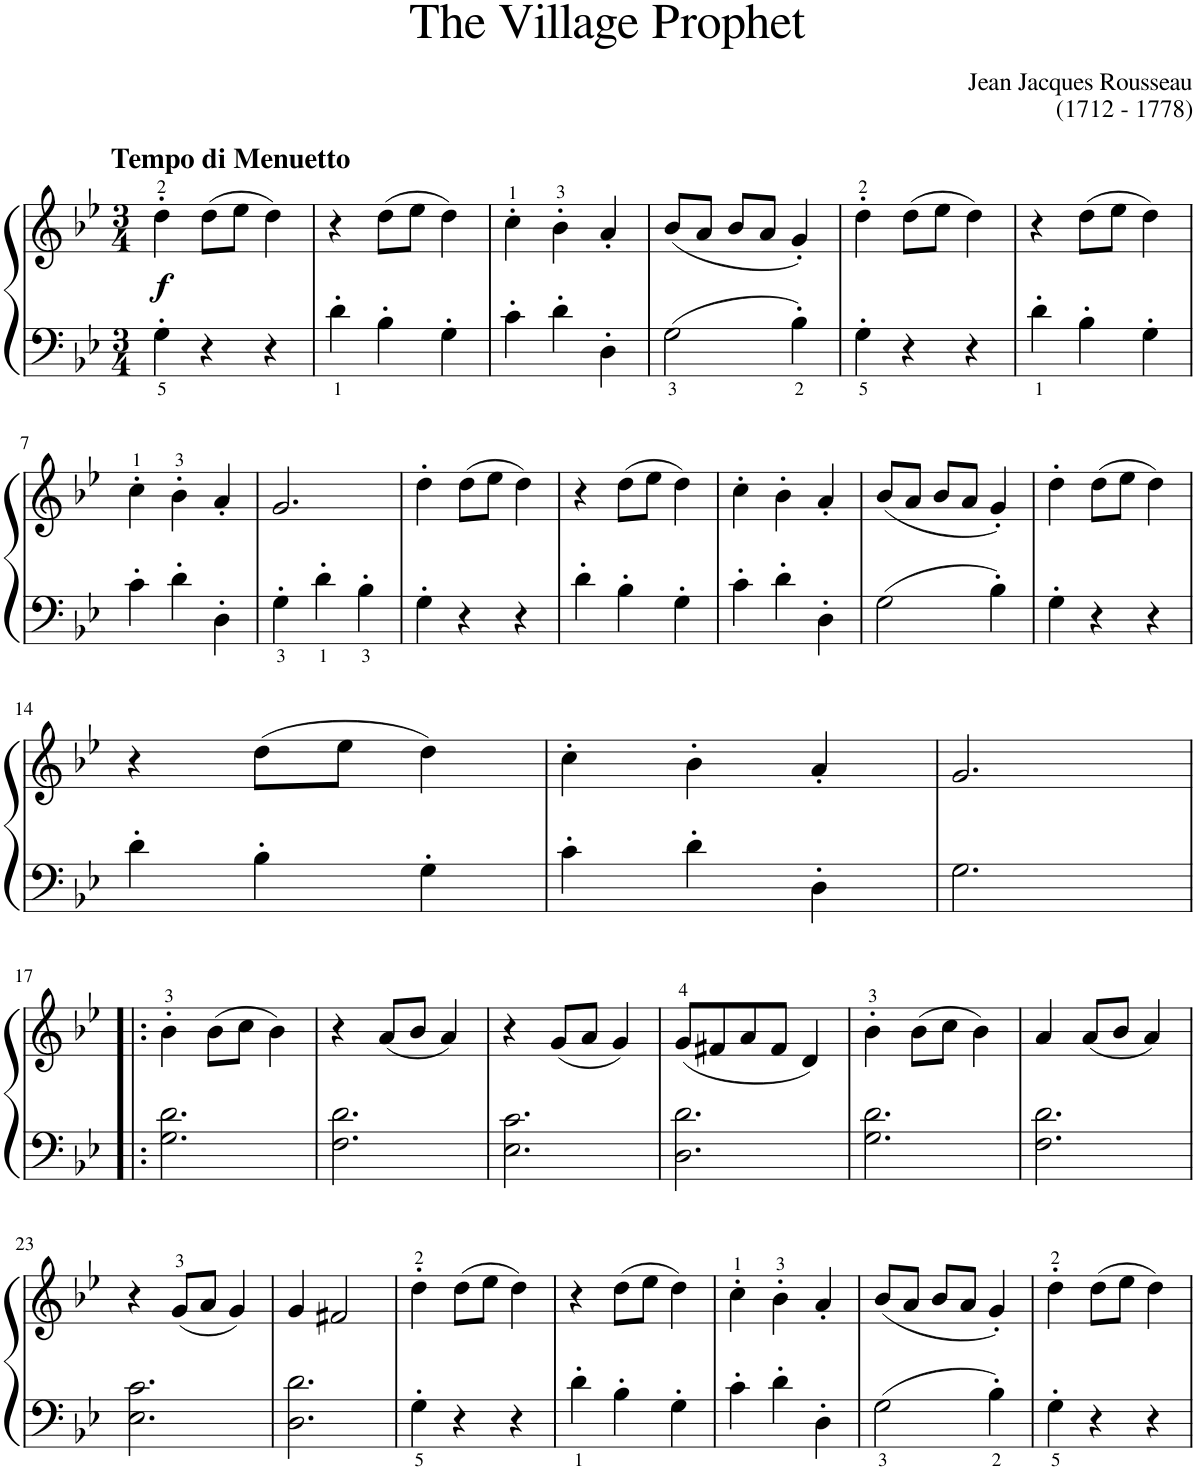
**kern	**kern	**dynam
*part1	*part1	*part1
*staff2	*staff1	*staff1/2
*I"Piano	*	*
*I'Pno	*	*
*clefF4	*clefG2	*
*k[b-e-]	*k[b-e-]	*
*M3/4	*M3/4	*
=1	=1	=1
!	!LO:TX:a:B:t=Tempo di Menuetto	!
!	!	!LO:DY:b
4G'\	4dd'\	f
4r	(8dd\L	.
.	8ee-\J	.
4r	4dd\)	.
=2	=2	=2
4d'\	4r	.
4B-'\	(8dd\L	.
.	8ee-\J	.
4G'\	4dd\)	.
=3	=3	=3
4c'\	4cc'\	.
4d'\	4b-'\	.
4D'\	4a'/	.
=4	=4	=4
2G\	(8b-/L	.
.	8a/J	.
.	8b-/L	.
.	8a/J	.
4B-'\	4g'/)	.
=5	=5	=5
4G'\	4dd'\	.
4r	(8dd\L	.
.	8ee-\J	.
4r	4dd\)	.
=6	=6	=6
4d'\	4r	.
4B-'\	(8dd\L	.
.	8ee-\J	.
4G'\	4dd\)	.
!!LO:LB:g=z
=7	=7	=7
4c'\	4cc'\	.
4d'\	4b-'\	.
4D'\	4a'/	.
=8	=8	=8
4G'\	2.g/	.
4d'\	.	.
4B-'\	.	.
=9	=9	=9
4G'\	4dd'\	.
4r	(8dd\L	.
.	8ee-\J	.
4r	4dd\)	.
=10	=10	=10
4d'\	4r	.
4B-'\	(8dd\L	.
.	8ee-\J	.
4G'\	4dd\)	.
=11	=11	=11
4c'\	4cc'\	.
4d'\	4b-'\	.
4D'\	4a'/	.
=12	=12	=12
2G\	(8b-/L	.
.	8a/J	.
.	8b-/L	.
.	8a/J	.
4B-'\	4g'/)	.
=13	=13	=13
4G'\	4dd'\	.
4r	(8dd\L	.
.	8ee-\J	.
4r	4dd\)	.
!!LO:LB:g=z
=14	=14	=14
4d'\	4r	.
4B-'\	(8dd\L	.
.	8ee-\J	.
4G'\	4dd\)	.
=15	=15	=15
4c'\	4cc'\	.
4d'\	4b-'\	.
4D'\	4a'/	.
=16	=16	=16
2.G\	2.g/	.
!!LO:LB:g=z
=17!|:	=17!|:	=17!|:
2.G\ 2.d\	4b-'\	.
.	(8b-\L	.
.	8cc\J	.
.	4b-\)	.
=18	=18	=18
2.F\ 2.d\	4r	.
.	(8a/L	.
.	8b-/J	.
.	4a/)	.
=19	=19	=19
2.E-\ 2.c\	4r	.
.	(8g/L	.
.	8a/J	.
.	4g/)	.
=20	=20	=20
2.D\ 2.d\	(8g/L	.
.	8f#X/	.
.	8a/	.
.	8f#/J	.
.	4d/)	.
=21	=21	=21
2.G\ 2.d\	4b-'\	.
.	(8b-\L	.
.	8cc\J	.
.	4b-\)	.
=22	=22	=22
2.F\ 2.d\	4a/	.
.	(8a/L	.
.	8b-/J	.
.	4a/)	.
!!LO:LB:g=z
=23	=23	=23
2.E-\ 2.c\	4r	.
.	(8g/L	.
.	8a/J	.
.	4g/)	.
=24	=24	=24
2.D\ 2.d\	4g/	.
.	2f#X/	.
=25	=25	=25
4G'\	4dd'\	.
4r	(8dd\L	.
.	8ee-\J	.
4r	4dd\)	.
=26	=26	=26
4d'\	4r	.
4B-'\	(8dd\L	.
.	8ee-\J	.
4G'\	4dd\)	.
=27	=27	=27
4c'\	4cc'\	.
4d'\	4b-'\	.
4D'\	4a'/	.
=28	=28	=28
2G\	(8b-/L	.
.	8a/J	.
.	8b-/L	.
.	8a/J	.
4B-'\	4g'/)	.
=29	=29	=29
4G'\	4dd'\	.
4r	(8dd\L	.
.	8ee-\J	.
4r	4dd\)	.
=	=	=
*-	*-	*-
